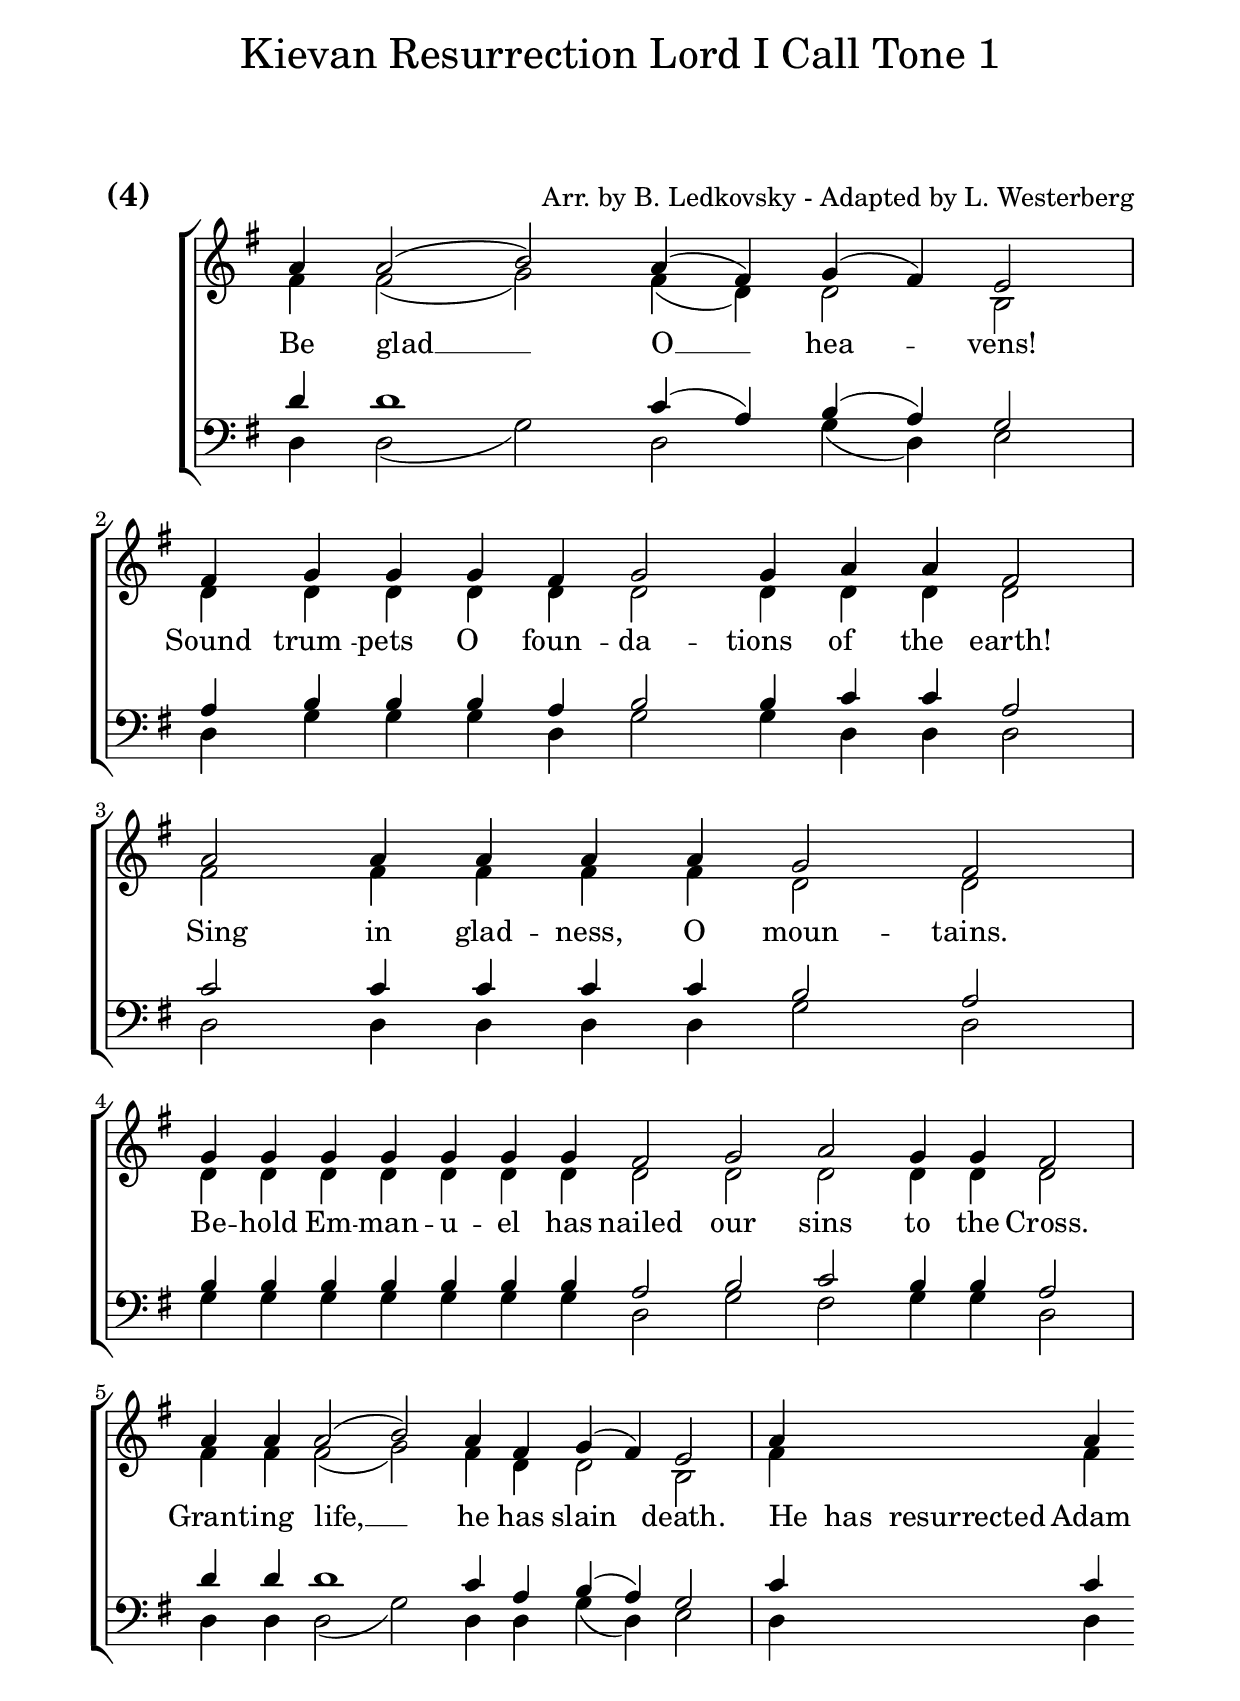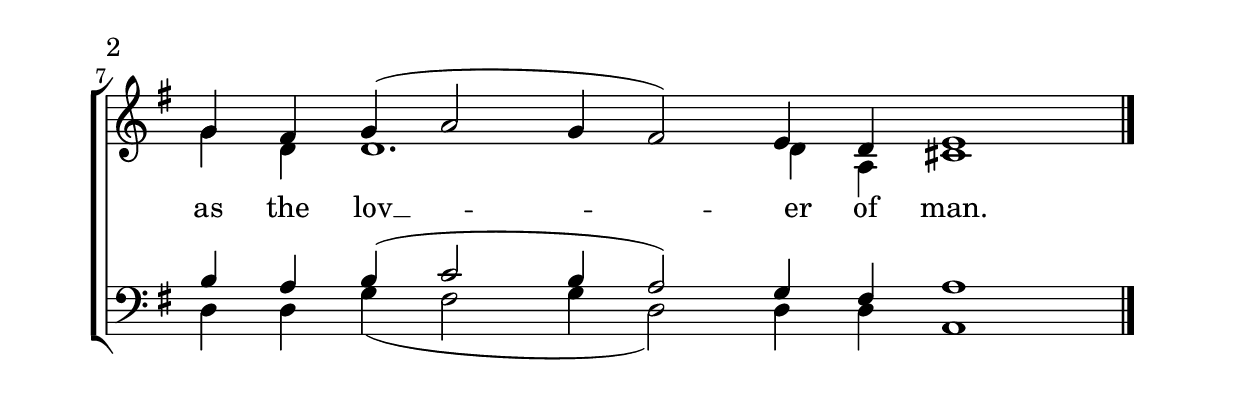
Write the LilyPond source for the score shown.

\version "2.18.2"

\paper {
top-margin = 12
left-margin = #18
  right-margin = #18
  top-system-spacing #'basic-distance = #10
  score-system-spacing #'basic-distance = #12
  system-system-spacing #'basic-distance = #15
  last-bottom-spacing #'basic-distance = #10
score-markup-spacing.basic-distance = #25

}

\header {

  title = \markup {\normal-text "Kievan Resurrection Lord I Call Tone 1"}
subtitle = \markup \center-column { "" \vspace #3 } 
opus = "Arr. by B. Ledkovsky - Adapted by L. Westerberg"
 piece = \markup \left-column\huge\bold {"(4)"} 
}


global = {
  \key g \major
  \omit Staff.TimeSignature
}

#(set-global-staff-size 23)

sopMusic = \relative c'' {
  \set Timing.measureLength = #(ly:make-moment 11/4)
a4 a2( b2) a4(fis4) g4( fis4) e2 
\set Timing.measureLength = #(ly:make-moment 12/4)
fis4 g4 g4 g4 fis4 g2 g4 a4 a4 fis2
\set Timing.measureLength = #(ly:make-moment 10/4)
a2 a4 a4 a4 a4 g2 fis2
\set Timing.measureLength = #(ly:make-moment 17/4)
g4 g4 g4 g4 g4 g4 g4 fis2 g2 a2 g4 g4 fis2
\set Timing.measureLength = #(ly:make-moment 12/4)
a4 a4  a2(b2) a4 fis4 g4(fis4) e2
\set Timing.measureLength = #(ly:make-moment 2/4)
a4 a4\bar""
\set Timing.measureLength = #(ly:make-moment 14/4)
g4 fis4 g4(a2 g4 fis2) e4 d4 e1

   \bar "|."

  
}

sopWords = \lyricmode {
 
}

altoMusic = \relative c' {
   \set Timing.measureLength = #(ly:make-moment 11/4)
fis4 fis2(g2) fis4(d4) d2 b2
\set Timing.measureLength = #(ly:make-moment 12/4)
d4 d4 d4 d4 d4 d2 d4 d4 d4 d2
\set Timing.measureLength = #(ly:make-moment 10/4)
fis2 fis4 fis4 fis4 fis4 d2 d2
\set Timing.measureLength = #(ly:make-moment 17/4)
d4 d4 d4 d4 d4 d4 d4 d2 d2 d2 d4 d4 d2
\set Timing.measureLength = #(ly:make-moment 12/4)
fis4 fis4 fis2(g2) fis4 d4 d2 b2
\set Timing.measureLength = #(ly:make-moment 2/4)
fis'4 fis4
\set Timing.measureLength = #(ly:make-moment 14/4)
g4 d4 d1. d4 a4 cis1


}

altoWords = \lyricmode {
Be glad __ O __ hea -- vens!
__Sound__ trum_ -- pets__ O__ foun_ -- da_ -- tions__ of__ the__ earth!
__Sing in glad -- ness, O moun -- tains.
Be -- hold Em -- man -- u -- el has nailed our sins to the Cross.
Grant -- ing life, __ he has slain death.
\once \override LyricText.self-alignment-X = #LEFT
He__has__resurrected Adam
\once \override LyricText.self-alignment-X = #CENTER
as the lov __ -- er of man.
   }

tenorMusic = \relative c' {
 \set Timing.measureLength = #(ly:make-moment 11/4)
d4 d1 c4(a4) b4(a4) g2
\set Timing.measureLength = #(ly:make-moment 12/4)
a4 b4 b4 b4 a4 b2 b4 c4 c4 a2
\set Timing.measureLength = #(ly:make-moment 10/4)
c2 c4 c4 c4 c4 b2 a2
\set Timing.measureLength = #(ly:make-moment 17/4)
b4 b4 b4 b4 b4 b4 b4 a2 b2 c2 b4 b4 a2
\set Timing.measureLength = #(ly:make-moment 12/4)
d4 d4 d1 c4 a4 b4(a4) g2
\set Timing.measureLength = #(ly:make-moment 2/4)
c4 c4 
\set Timing.measureLength = #(ly:make-moment 14/4)
b4 a4 b4( c2 b4 a2) g4 fis4 a1

  }
tenorWords = \lyricmode {
 
}

bassMusic = \relative c {
 \set Timing.measureLength = #(ly:make-moment 11/4)
d4 d2(g2) d2 g4(d4) e2
\set Timing.measureLength = #(ly:make-moment 12/4)
d4 g4 g4 g4 d4 g2 g4 d4 d4 d2
\set Timing.measureLength = #(ly:make-moment 10/4)
d2 d4 d4 d4 d4 g2 d2
\set Timing.measureLength = #(ly:make-moment 17/4)
g4 g4 g4 g4 g4 g4 g4 d2 g2 fis2 g4 g4 d2
\set Timing.measureLength = #(ly:make-moment 12/4)
d4 d4 d2( g2) d4 d4 g4(d4) e2
\set Timing.measureLength = #(ly:make-moment 2/4)
d4 d4 
\set Timing.measureLength = #(ly:make-moment 14/4)
d4 d4 g4( fis2 g4 d2) d4 d4 a1

  }
bassWords = \lyricmode {
  
}

\score {
  \new ChoirStaff <<
    \new Lyrics = "sopranos" \with {
      % this is needed for lyrics above a staff
      \override VerticalAxisGroup.staff-affinity = #DOWN
    }
    \new Staff = "women" <<
      \new Voice = "sopranos" {
        \voiceOne
        << \global \sopMusic >>
      }
      \new Voice = "altos" {
        \voiceTwo
        << \global \altoMusic >>
      }
    >>
    \new Lyrics = "altos"
    \new Lyrics = "tenors" \with {
      % this is needed for lyrics above a staff
      \override VerticalAxisGroup.staff-affinity = #DOWN
    }
    \new Staff = "men" <<
      \clef bass
      \new Voice = "tenors" {
        \voiceOne
        << \global \tenorMusic >>
      }
      \new Voice = "basses" {
        \voiceTwo << \global \bassMusic >>
      }
    >>
    \new Lyrics = "basses"
    \context Lyrics = "sopranos" \lyricsto "sopranos" \sopWords
    \context Lyrics = "altos" \lyricsto "altos" \altoWords
    \context Lyrics = "tenors" \lyricsto "tenors" \tenorWords
    \context Lyrics = "basses" \lyricsto "basses" \bassWords
  >>

}



